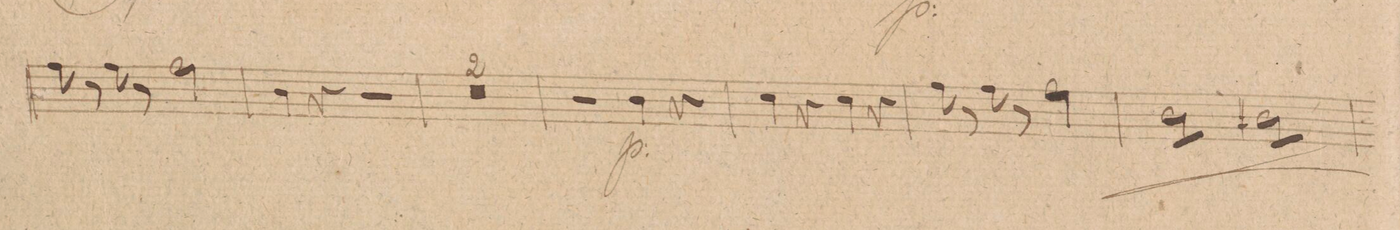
**kern	**dynam
*I"Baſso.	*
*clefF4	*
*k[f#c#g#]	*
*met(c|)	*
*M2/2	*
8A\	.
8r	.
8A\	.
8r	.
2A\	.
=77	=77
4D\	.
4r	.
2r	.
=78	=78
0r	.
=79	=79
=80	=80
2r	.
4D\	p
4r	.
=81	=81
4E\	.
4r	.
4E\	.
4r	.
=82	=82
8A\	.
8r	.
8A\	.
8r	.
2A\	.
=83	=83
8D\L	<
8D\	.
8D\	.
8D\J	.
8D#X\L	.
8D#\	.
8D#\	.
8D#\J	[[
=84	=84
*-	*-
